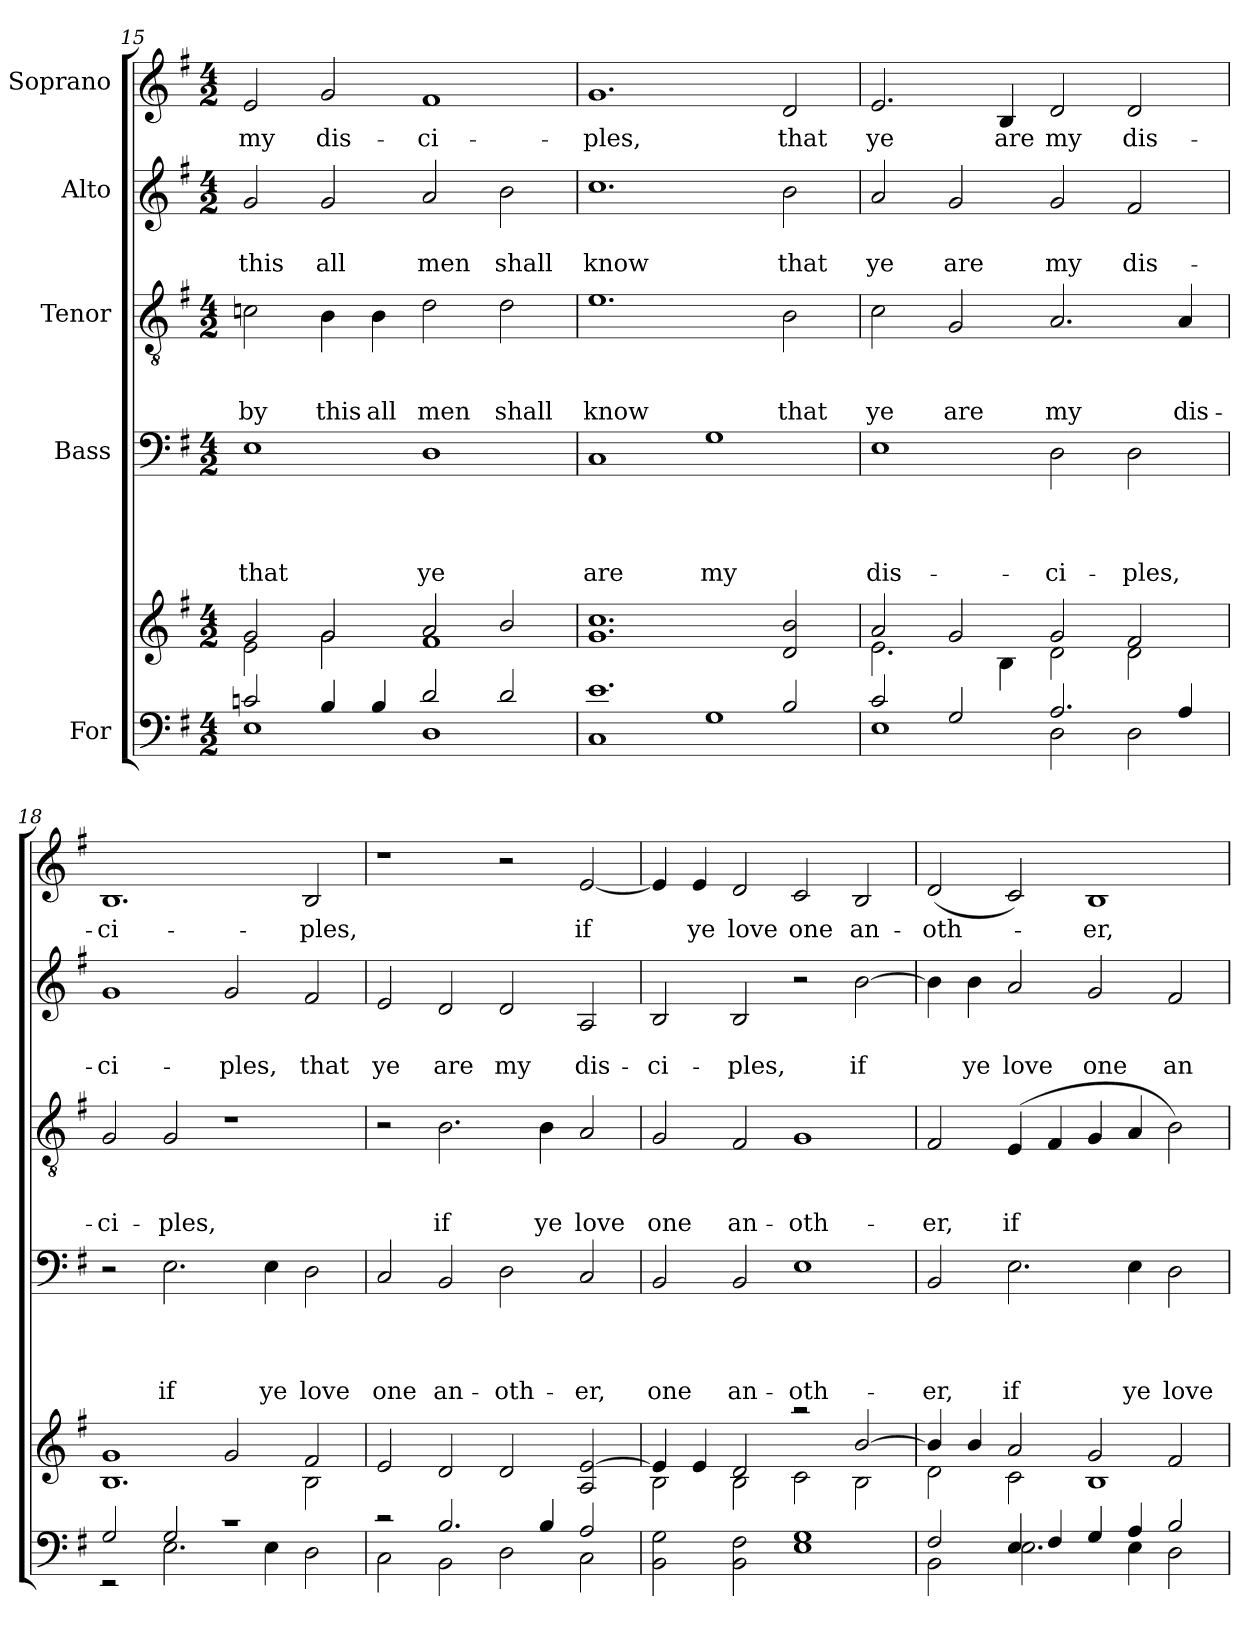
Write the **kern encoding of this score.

**kern	**kern	**kern	**text	**text	**text	**text	**kern	**text	**text	**text	**kern	**text	**text	**kern	**text
*part5	*part5	*part4	*part4	*part4	*part4	*part4	*part3	*part3	*part3	*part3	*part2	*part2	*part2	*part1	*part1
*staff6	*staff5	*staff4	*staff4	*staff4	*staff4	*staff4	*staff3	*staff3	*staff3	*staff3	*staff2	*staff2	*staff2	*staff1	*staff1
*I"For	*	*I"Bass	*	*	*	*	*I"Tenor	*	*	*	*I"Alto	*	*	*I"Soprano	*
*clefF4	*clefG2	*clefF4	*	*	*	*	*clefGv2	*	*	*	*clefG2	*	*	*clefG2	*
*k[f#]	*k[f#]	*k[f#]	*	*	*	*	*k[f#]	*	*	*	*k[f#]	*	*	*k[f#]	*
*G:	*G:	*G:	*	*	*	*	*G:	*	*	*	*G:	*	*	*G:	*
*M4/2	*M4/2	*M4/2	*	*	*	*	*M4/2	*	*	*	*M4/2	*	*	*M4/2	*
=15	=15	=15	=15	=15	=15	=15	=15	=15	=15	=15	=15	=15	=15	=15	=15
*^	*^	*	*	*	*	*	*	*	*	*	*	*	*	*	*
!	!	!	!	!	!	!	!	!LO:LY:b	!	!	!	!LO:LY:b	!	!	!LO:LY:b	!	!LO:LY:b
2cn/	1E	2g/	2e\	1E	.	.	.	that	2cn\	.	.	by	2g/	.	this	2e/	my
!	!	!	!	!	!	!	!	!	!	!	!	!LO:LY:b	!	!	!LO:LY:b	!	!LO:LY:b
4B/	.	2g/	2g\	.	.	.	.	.	4B\	.	.	this	2g/	.	all	2g/	dis-
!	!	!	!	!	!	!	!	!	!	!	!	!LO:LY:b	!	!	!	!	!
4B/	.	.	.	.	.	.	.	.	4B\	.	.	all	.	.	.	.	.
!	!	!	!	!	!	!	!	!LO:LY:b	!	!	!	!LO:LY:b	!	!	!LO:LY:b	!	!LO:LY:b
2d/	1D	2a/	1f#	1D	.	.	.	ye	2d\	.	.	men	2a/	.	men	1f#	-ci-
!	!	!	!	!	!	!	!	!	!	!	!	!LO:LY:b	!	!	!LO:LY:b	!	!
2d/	.	2b/	.	.	.	.	.	.	2d\	.	.	shall	2b\	.	shall	.	.
*	*	*v	*v	*	*	*	*	*	*	*	*	*	*	*	*	*	*
=16	=16	=16	=16	=16	=16	=16	=16	=16	=16	=16	=16	=16	=16	=16	=16	=16
!	!	!	!	!	!	!	!LO:LY:b	!	!	!	!LO:LY:b	!	!	!LO:LY:b	!	!LO:LY:b
1.e	1C	1.g 1.cc	1C	.	.	.	are	1.e	.	.	know	1.cc	.	know	1.g	-ples,
!	!	!	!	!	!	!	!LO:LY:b	!	!	!	!	!	!	!	!	!
.	1G	.	1G	.	.	.	my	.	.	.	.	.	.	.	.	.
!	!	!	!	!	!	!	!	!	!	!	!LO:LY:b	!	!	!LO:LY:b	!	!LO:LY:b
2B/	.	2d/ 2b/	.	.	.	.	.	2B\	.	.	that	2b\	.	that	2d/	that
!!LO:LB:g=z
=17	=17	=17	=17	=17	=17	=17	=17	=17	=17	=17	=17	=17	=17	=17	=17	=17
*	*	*^	*	*	*	*	*	*	*	*	*	*	*	*	*	*
!	!	!	!	!	!	!	!	!LO:LY:b	!	!	!	!LO:LY:b	!	!	!LO:LY:b	!	!LO:LY:b
2c/	1E	2a/	2.e\	1E	.	.	.	dis-	2c\	.	.	ye	2a/	.	ye	2.e/	ye
!	!	!	!	!	!	!	!	!	!	!	!	!LO:LY:b	!	!	!LO:LY:b	!	!
2G/	.	2g/	.	.	.	.	.	.	2G/	.	.	are	2g/	.	are	.	.
!	!	!	!	!	!	!	!	!	!	!	!	!	!	!	!	!	!LO:LY:b
.	.	.	4B\	.	.	.	.	.	.	.	.	.	.	.	.	4B/	are
!	!	!	!	!	!	!	!	!LO:LY:b	!	!	!	!LO:LY:b	!	!	!LO:LY:b	!	!LO:LY:b
2.A/	2D\	2g/	2d\	2D\	.	.	.	-ci-	2.A/	.	.	my	2g/	.	my	2d/	my
!	!	!	!	!	!	!	!	!LO:LY:b	!	!	!	!	!	!	!LO:LY:b	!	!LO:LY:b
.	2D\	2f#/	2d\	2D\	.	.	.	-ples,	.	.	.	.	2f#/	.	dis-	2d/	dis-
!	!	!	!	!	!	!	!	!	!	!	!	!LO:LY:b	!	!	!	!	!
4A/	.	.	.	.	.	.	.	.	4A/	.	.	dis-	.	.	.	.	.
=18	=18	=18	=18	=18	=18	=18	=18	=18	=18	=18	=18	=18	=18	=18	=18	=18	=18
!	!	!	!	!	!	!	!	!	!	!	!	!LO:LY:b	!	!	!LO:LY:b	!	!LO:LY:b
2G/	2rEE	1g	1.B	2r	.	.	.	.	2G/	.	.	-ci-	1g	.	-ci-	1.B	-ci-
!	!	!	!	!	!	!	!	!LO:LY:b	!	!	!	!LO:LY:b	!	!	!	!	!
2G/	2.E\	.	.	2.E\	.	.	.	if	2G/	.	.	-ples,	.	.	.	.	.
!	!	!	!	!	!	!	!	!	!	!	!	!	!	!	!LO:LY:b	!	!
1rc	.	2g/	.	.	.	.	.	.	1r	.	.	.	2g/	.	-ples,	.	.
!	!	!	!	!	!	!	!	!LO:LY:b	!	!	!	!	!	!	!	!	!
.	4E\	.	.	4E\	.	.	.	ye	.	.	.	.	.	.	.	.	.
!	!	!	!	!	!	!	!	!LO:LY:b	!	!	!	!	!	!	!LO:LY:b	!	!LO:LY:b
.	2D\	2f#/	2B\	2D\	.	.	.	love	.	.	.	.	2f#/	.	that	2B/	-ples,
=19	=19	=19	=19	=19	=19	=19	=19	=19	=19	=19	=19	=19	=19	=19	=19	=19	=19
!	!	!	!	!	!	!	!	!LO:LY:b	!	!	!	!	!	!	!LO:LY:b	!	!
*	*	*v	*v	*	*	*	*	*	*	*	*	*	*	*	*	*	*
2rc	2C\	2e/	2C/	.	.	.	one	2r	.	.	.	2e/	.	ye	1r	.
!	!	!	!	!	!	!	!LO:LY:b	!	!	!	!LO:LY:b	!	!	!LO:LY:b	!	!
2.B/	2BB\	2d/	2BB/	.	.	.	an-	2.B\	.	.	if	2d/	.	are	.	.
!	!	!	!	!	!	!	!LO:LY:b	!	!	!	!	!	!	!LO:LY:b	!	!
.	2D\	2d/	2D\	.	.	.	-oth-	.	.	.	.	2d/	.	my	2r	.
!	!	!	!	!	!	!	!	!	!	!	!LO:LY:b	!	!	!	!	!
4B/	.	.	.	.	.	.	.	4B\	.	.	ye	.	.	.	.	.
!	!	!	!	!	!	!	!LO:LY:b	!	!	!	!LO:LY:b	!	!	!LO:LY:b	!	!LO:LY:b
2A/	2C\	2A/ [>2e/	2C/	.	.	.	-er,	2A/	.	.	love	2A/	.	dis-	[<2e/	if
=20	=20	=20	=20	=20	=20	=20	=20	=20	=20	=20	=20	=20	=20	=20	=20	=20
*	*	*^	*	*	*	*	*	*	*	*	*	*	*	*	*	*
!	!	!	!	!	!	!	!	!LO:LY:b	!	!	!	!LO:LY:b	!	!	!LO:LY:b	!	!
*v	*v	*	*	*	*	*	*	*	*	*	*	*	*	*	*	*	*
2BB\ 2G\	4e/]	2B\	2BB/	.	.	.	one	2G/	.	.	one	2B/	.	-ci-	4e/]	.
!	!	!	!	!	!	!	!	!	!	!	!	!	!	!	!	!LO:LY:b
.	4e/	.	.	.	.	.	.	.	.	.	.	.	.	.	4e/	ye
!	!	!	!	!	!	!	!LO:LY:b	!	!	!	!LO:LY:b	!	!	!LO:LY:b	!	!LO:LY:b
2BB\ 2F#\	2d/	2B\	2BB/	.	.	.	an-	2F#/	.	.	an-	2B/	.	-ples,	2d/	love
!	!	!	!	!	!	!	!LO:LY:b	!	!	!	!LO:LY:b	!	!	!	!	!LO:LY:b
1E 1G	2raa	2c\	1E	.	.	.	-oth-	1G	.	.	-oth-	2r	.	.	2c/	one
!	!	!	!	!	!	!	!	!	!	!	!	!	!	!LO:LY:b	!	!LO:LY:b
.	[>2b/	2B\	.	.	.	.	.	.	.	.	.	[>2b\	.	if	2B/	an-
=21	=21	=21	=21	=21	=21	=21	=21	=21	=21	=21	=21	=21	=21	=21	=21	=21
*^	*	*	*	*	*	*	*	*	*	*	*	*	*	*	*	*
!	!	!	!	!	!	!	!	!LO:LY:b	!	!	!	!LO:LY:b	!	!	!	!	!LO:LY:b
2F#/	2BB\	4b/]	2d\	2BB/	.	.	.	-er,	2F#/	.	.	-er,	4b\]	.	.	(<2d/	-oth-
!	!	!	!	!	!	!	!	!	!	!	!	!	!	!	!LO:LY:b	!	!
.	.	4b/	.	.	.	.	.	.	.	.	.	.	4b\	.	ye	.	.
!	!	!	!	!	!	!	!	!LO:LY:b	!	!	!	!LO:LY:b	!	!	!LO:LY:b	!	!
4E/	2.E\	2a/	2c\	2.E\	.	.	.	if	(4E/	.	.	if	2a/	.	love	2c/)	.
4F#/	.	.	.	.	.	.	.	.	4F#/	.	.	.	.	.	.	.	.
!	!	!	!	!	!	!	!	!	!	!	!	!	!	!	!LO:LY:b	!	!LO:LY:b
4G/	.	2g/	1B	.	.	.	.	.	4G/	.	.	.	2g/	.	one	1B	-er,
!	!	!	!	!	!	!	!	!LO:LY:b	!	!	!	!	!	!	!	!	!
4A/	4E\	.	.	4E\	.	.	.	ye	4A/	.	.	.	.	.	.	.	.
!	!	!	!	!	!	!	!	!LO:LY:b	!	!	!	!	!	!	!LO:LY:b	!	!
2B/	2D\	2f#/	.	2D\	.	.	.	love	2B\)	.	.	.	2f#/	.	an-	.	.
*v	*v	*	*	*	*	*	*	*	*	*	*	*	*	*	*	*	*
*	*v	*v	*	*	*	*	*	*	*	*	*	*	*	*	*	*
=	=	=	=	=	=	=	=	=	=	=	=	=	=	=	=
*-	*-	*-	*-	*-	*-	*-	*-	*-	*-	*-	*-	*-	*-	*-	*-
